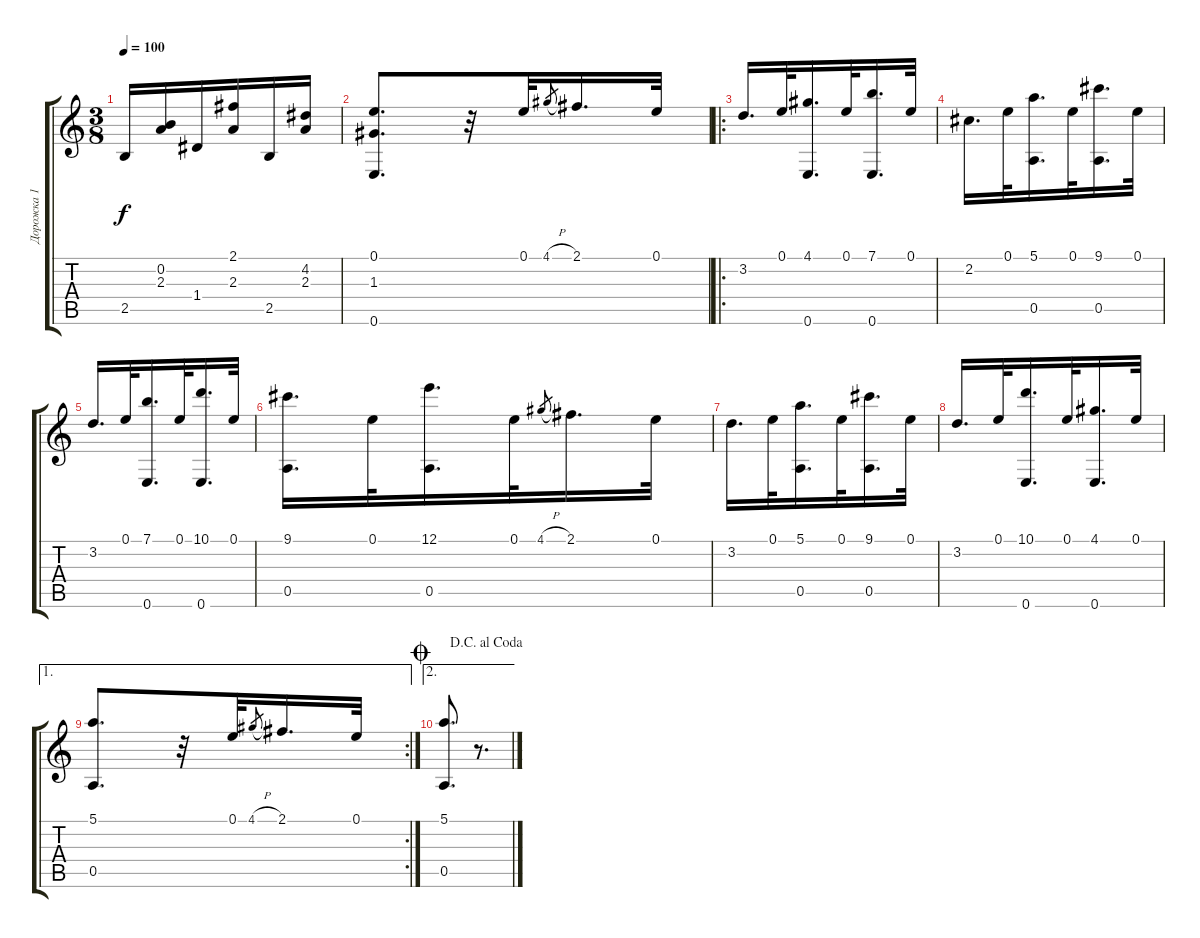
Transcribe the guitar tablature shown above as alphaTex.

\track ("Дорожка 1" "Дорожка 1") {instrument acousticguitarnylon}
\staff {score tabs}
\tuning (E4 B3 G3 D3 A2 E2) {hide}
\ts (3 8)
\tempo 100
\clef g2
\ks c
2.5.16{dy f} (0.2 2.3).16 1.4.16 (2.1 2.3).16 2.5.16 (4.2 2.3).16 |
(0.1 1.3 0.6).8{d} r.32 0.1.32 4.1{h}.8{gr} 2.1.16{d} 0.1.32 |
\ro
3.2.16{d} 0.1.32 (4.1 0.6).16{d} 0.1.32 (7.1 0.6).16{d} 0.1.32 |
2.2.16{d} 0.1.32 (5.1 0.5).16{d} 0.1.32 (9.1 0.5).16{d} 0.1.32 |
3.2.16{d} 0.1.32 (7.1 0.6).16{d} 0.1.32 (10.1 0.6).16{d} 0.1.32 |
(9.1 0.5).16{d} 0.1.32 (12.1 0.5).16{d} 0.1.32 4.1{h}.8{gr} 2.1.16{d} 0.1.32 |
3.2.16{d} 0.1.32 (5.1 0.5).16{d} 0.1.32 (9.1 0.5).16{d} 0.1.32 |
3.2.16{d} 0.1.32 (10.1 0.6).16{d} 0.1.32 (4.1 0.6).16{d} 0.1.32 |
\ae 1
\rc 2
(5.1 0.5).8{d} r.32 0.1.32 4.1{h}.8{gr} 2.1.16{d} 0.1.32 |
\ae 2
\jump coda
\jump dacapoalcoda
(5.1 0.5).8{d} r.8{d}
